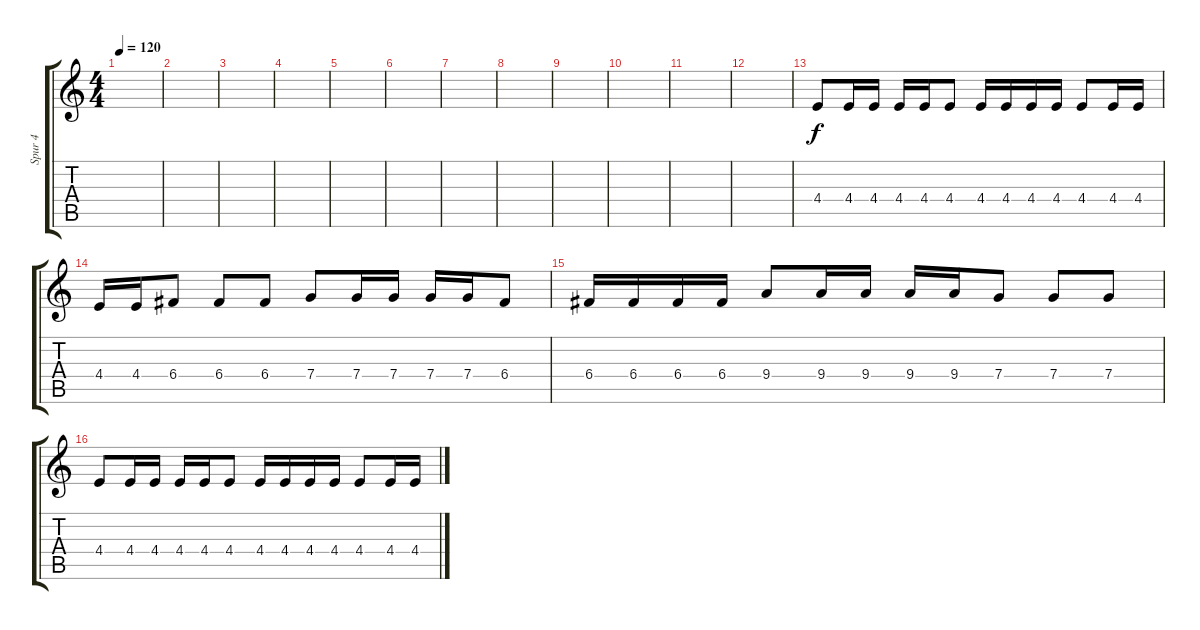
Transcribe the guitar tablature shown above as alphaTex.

\track ("Spur 4" "Spur 4") {instrument acousticguitarnylon}
\staff {score tabs}
\tuning (D4 A3 F3 C3 G2 D2) {hide}
\ts (4 4)
\tempo 120
\clef g2
\ks c
|
|
|
|
|
|
|
|
|
|
|
|
4.4.8 4.4.16 4.4.16 4.4.16 4.4.16 4.4.8 4.4.16 4.4.16 4.4.16 4.4.16 4.4.8 4.4.16 4.4.16 |
4.4.16 4.4.16 6.4.8 6.4.8 6.4.8 7.4.8 7.4.16 7.4.16 7.4.16 7.4.16 6.4.8 |
6.4.16 6.4.16 6.4.16 6.4.16 9.4.8 9.4.16 9.4.16 9.4.16 9.4.16 7.4.8 7.4.8 7.4.8 |
4.4.8 4.4.16 4.4.16 4.4.16 4.4.16 4.4.8 4.4.16 4.4.16 4.4.16 4.4.16 4.4.8 4.4.16 4.4.16
